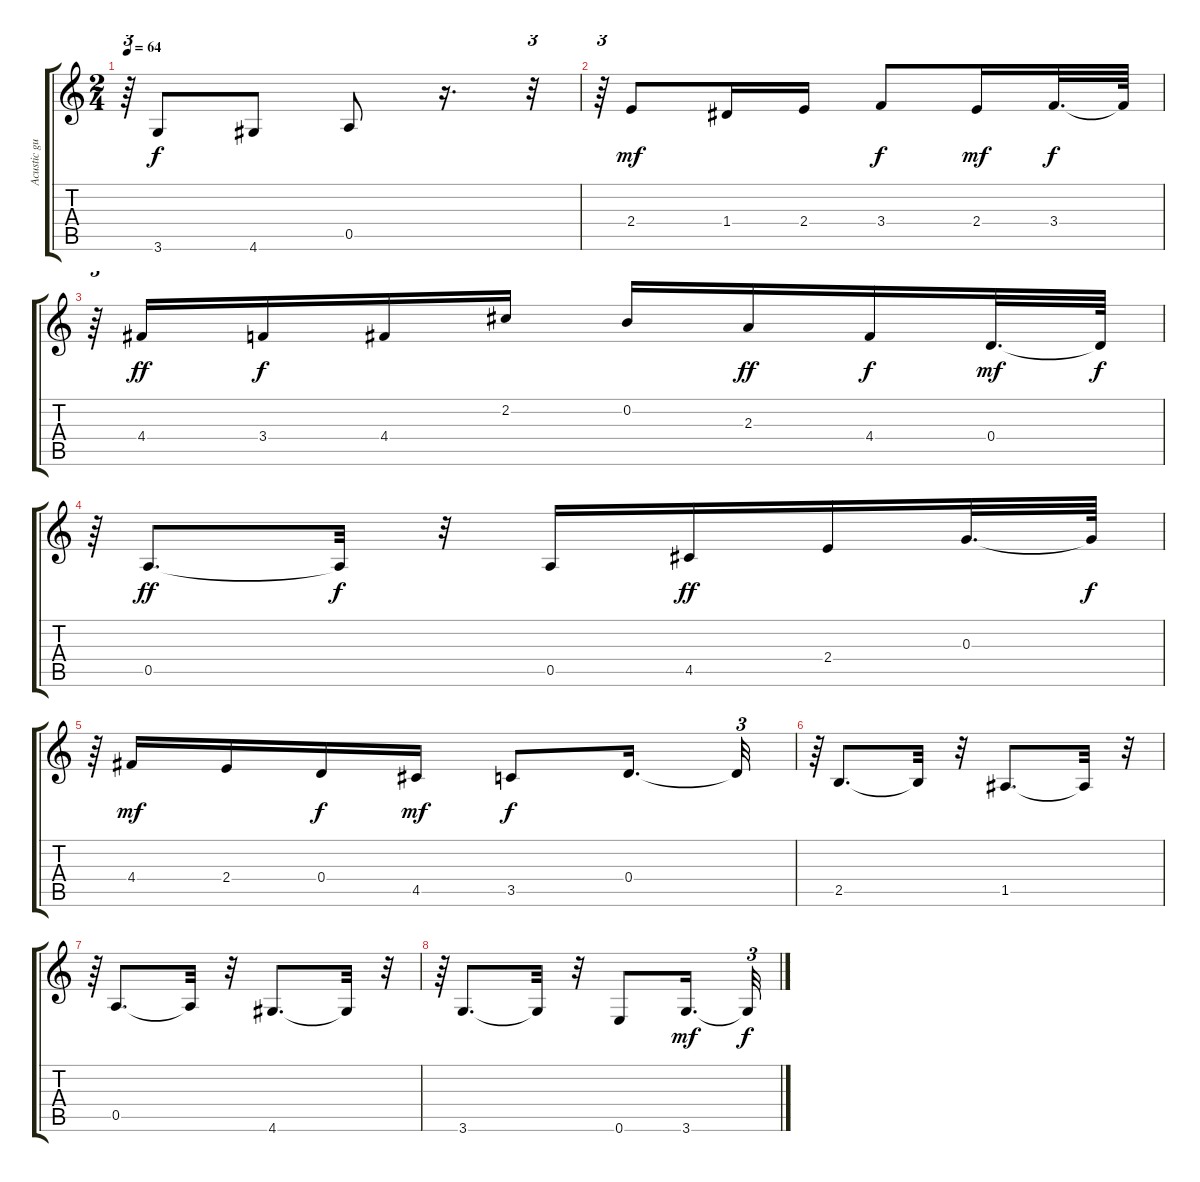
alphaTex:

\track ("Acustic guitar" "Acustic gu") {instrument acousticguitarnylon}
\staff {score tabs}
\tuning (E4 B3 G3 D3 A2 E2) {hide}
\ts (2 4)
\tempo 64
\clef g2
\ks c
r.64{tu (3 2) dy f} 3.6.8 4.6.8 0.5.8 r.16{d} r.32{tu (3 2)} |
r.64{tu (3 2)} 2.4.8{dy mf} 1.4.16 2.4.16 3.4.8{dy f} 2.4.16{dy mf} 3.4.32{d dy f} 3.4{t}.64 |
r.64{tu (3 2)} 4.4.16{dy ff} 3.4.16{dy f} 4.4.16 2.2.16 0.2.16 2.3.16{dy ff} 4.4.16{dy f} 0.4.32{d dy mf} 0.4{t}.64{dy f} |
r.64{tu (3 2)} 0.5.8{d dy ff} 0.5{t}.32{dy f} r.32 0.5.16 4.5.16{dy ff} 2.4.16 0.3.32{d} 0.3{t}.64{dy f} |
r.64{tu (3 2)} 4.4.16{dy mf} 2.4.16 0.4.16{dy f} 4.5.16{dy mf} 3.5.8{dy f} 0.4.16{d} 0.4{t}.32{tu (3 2)} |
r.64{tu (3 2)} 2.5.8{d} 2.5{t}.32 r.32 1.5.8{d} 1.5{t}.32 r.32{tu (3 2)} |
r.64{tu (3 2)} 0.5.8{d} 0.5{t}.32 r.32 4.6.8{d} 4.6{t}.32 r.32{tu (3 2)} |
r.64{tu (3 2)} 3.6.8{d} 3.6{t}.32 r.32 0.6.8 3.6.16{d dy mf} 3.6{t}.32{tu (3 2) dy f}
